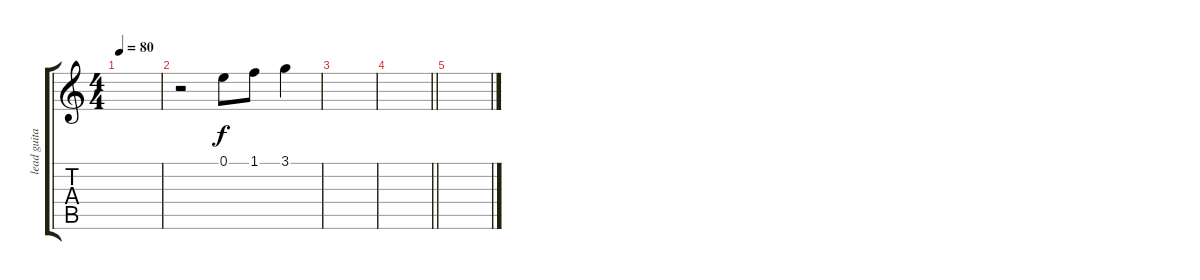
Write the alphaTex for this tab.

\track ("lead guitar" "lead guita") {instrument overdrivenguitar}
\staff {score tabs}
\tuning (E4 B3 G3 D3 A2 E2) {hide}
\ts (4 4)
\tempo 80
\clef g2
\ks c
|
r.2 0.1.8 1.1.8 3.1.4 |
|
\barLineRight lightlight
|
\section ("" "")
